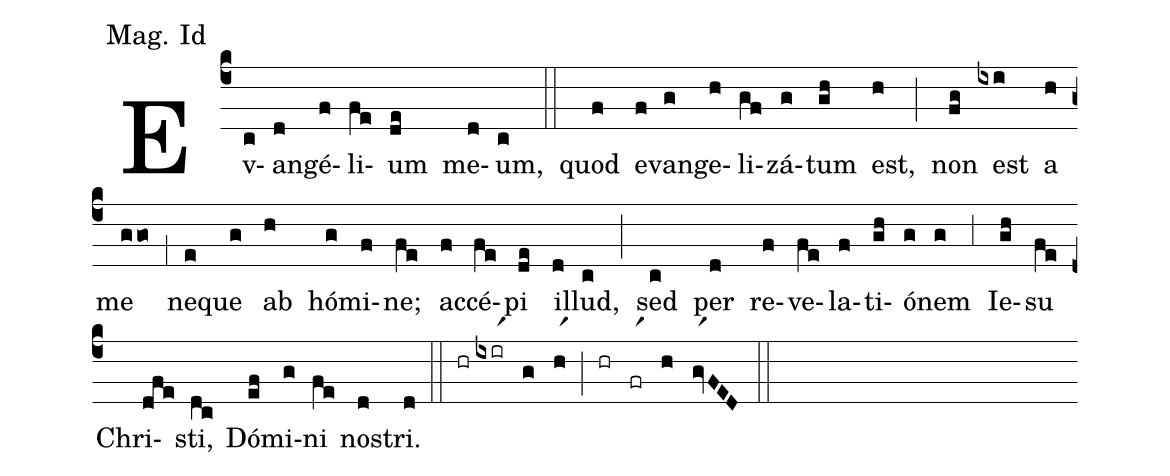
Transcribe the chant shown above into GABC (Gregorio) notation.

annotation: Mag. Id;
%%
(c4)Ev(c)an(d)gé(f)li(fe)um(de) me(d)um,(c) (::) quod(f) e(f)van(g)ge(h)li(gf)zá(g)tum(gh) est,(h) (;) non(fg) est(ixi) a(h) me(ggo) (,1) ne(e)que(g) ab(h) hó(g)mi(f)ne;(fe) ac(f)cé(fe)pi(de) il(d)lud,(c) (;) sed(c) per(d) re(f)ve(fe)la(f)ti(gh)ó(g)nem(g) (,3) Ie(gh)su(fe) Chri(dfe)sti,(dc) Dó(ef)mi(g)ni(fe) no(d)stri.(d) (::) (hr)(ixirr1)(g)(hr1)(;)(hr)(frr1)(h)(gvr1FED)(::)
